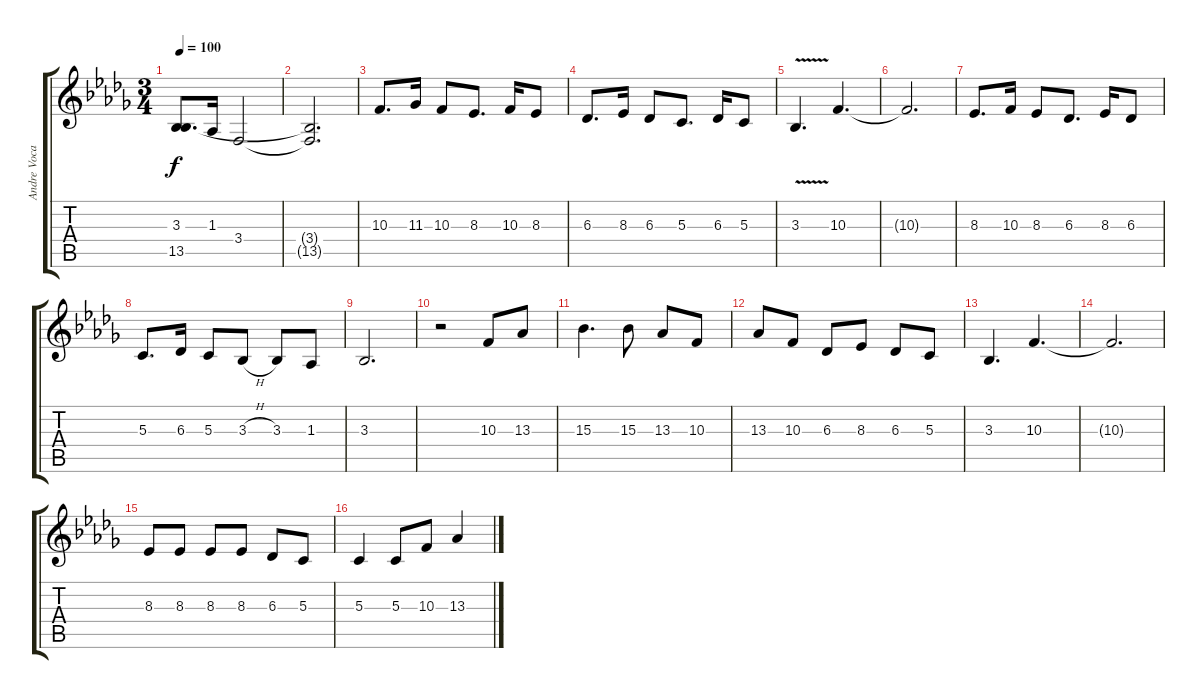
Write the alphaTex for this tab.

\track ("Andre Vocals" "Andre Voca") {instrument sopranosax}
\staff {score tabs}
\tuning (E4 B3 G3 D3 A2 E2) {hide}
\ts (3 4)
\tempo 100
\clef g2
\ks bbminor
(3.3 13.5).8{d dy f} 1.3.16 3.4.2 |
(3.4{t} 13.5{t}).2{d} |
10.3.8{d} 11.3.16 10.3.8 8.3.8{d} 10.3.16 8.3.8 |
6.3.8{d} 8.3.16 6.3.8 5.3.8{d} 6.3.16 5.3.8 |
3.3{v}.4{d} 10.3.4{d} |
10.3{t}.2{d} |
8.3.8{d} 10.3.16 8.3.8 6.3.8{d} 8.3.16 6.3.8 |
5.3.8{d} 6.3.16 5.3.8 3.3{h}.8 3.3.8 1.3.8 |
3.3.2{d} |
r.2 10.3.8 13.3.8 |
15.3.4{d} 15.3.8 13.3.8 10.3.8 |
13.3.8 10.3.8 6.3.8 8.3.8 6.3.8 5.3.8 |
3.3.4{d} 10.3.4{d} |
10.3{t}.2{d} |
8.3.8 8.3.8 8.3.8 8.3.8 6.3.8 5.3.8 |
5.3.4 5.3.8 10.3.8 13.3.4
